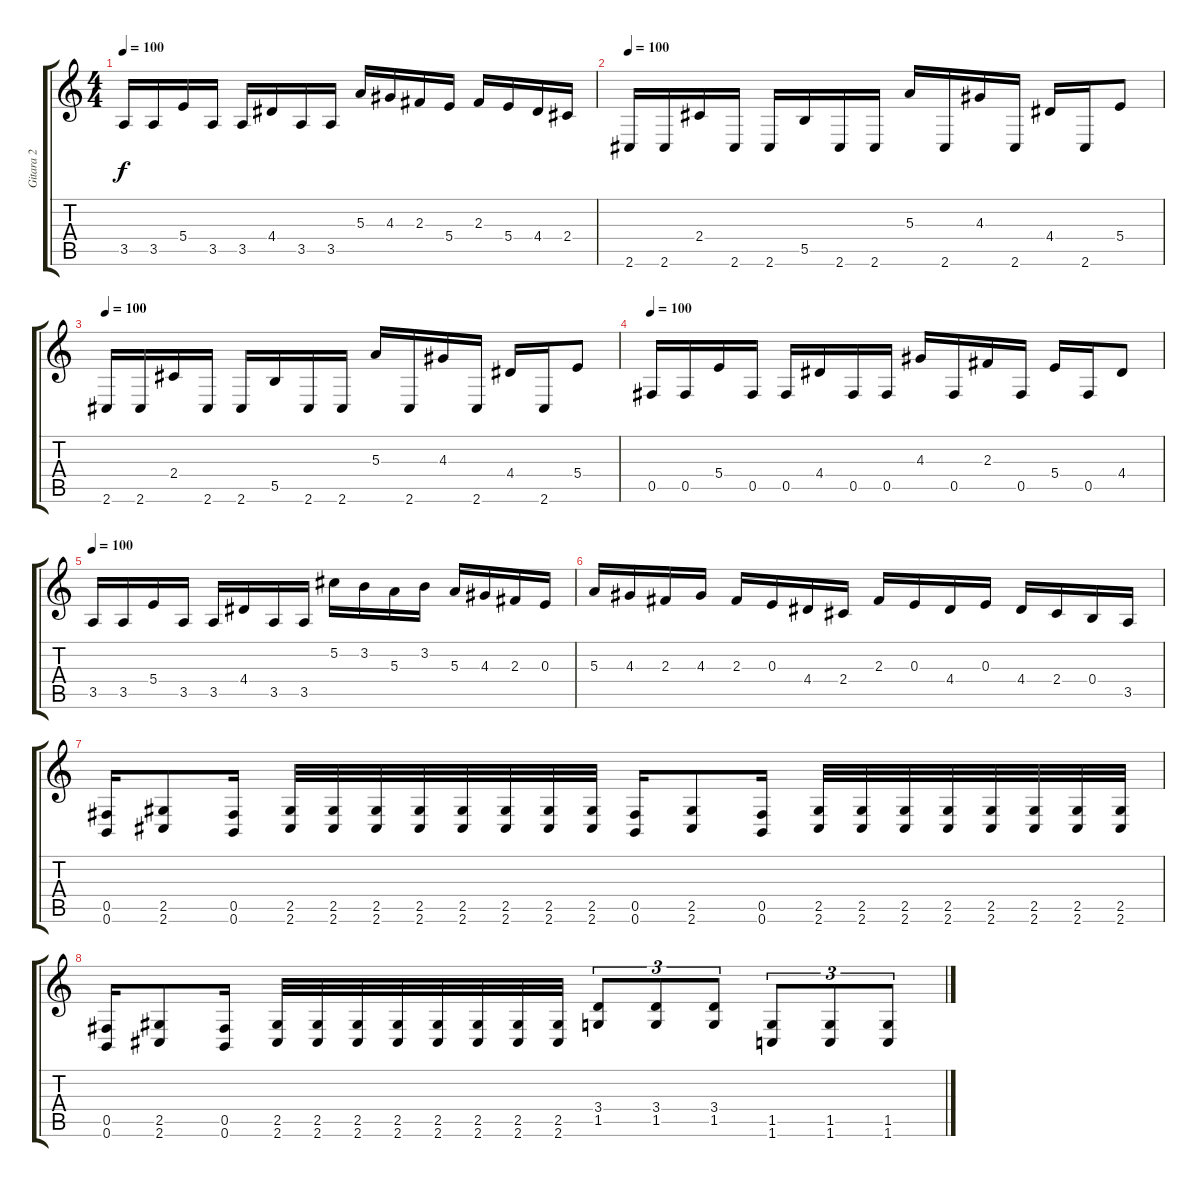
\track ("Gitara 2" "Gitara 2") {instrument overdrivenguitar}
\staff {score tabs}
\tuning (Db4 Ab3 E3 B2 Gb2 B1) {hide}
\ts (4 4)
\tempo 100
\clef g2
\ks c
3.5.16{dy f} 3.5.16 5.4.16 3.5.16 3.5.16 4.4.16 3.5.16 3.5.16 5.3.16 4.3.16 2.3.16 5.4.16 2.3.16 5.4.16 4.4.16 2.4.16 |
\tempo 100
2.6.16 2.6.16 2.4.16 2.6.16 2.6.16 5.5.16 2.6.16 2.6.16 5.3.16 2.6.16 4.3.16 2.6.16 4.4.16 2.6.16 5.4.8 |
\tempo 100
2.6.16 2.6.16 2.4.16 2.6.16 2.6.16 5.5.16 2.6.16 2.6.16 5.3.16 2.6.16 4.3.16 2.6.16 4.4.16 2.6.16 5.4.8 |
\tempo 100
0.5.16 0.5.16 5.4.16 0.5.16 0.5.16 4.4.16 0.5.16 0.5.16 4.3.16 0.5.16 2.3.16 0.5.16 5.4.16 0.5.16 4.4.8 |
\tempo 100
3.5.16 3.5.16 5.4.16 3.5.16 3.5.16 4.4.16 3.5.16 3.5.16 5.2.16 3.2.16 5.3.16 3.2.16 5.3.16 4.3.16 2.3.16 0.3.16 |
5.3.16 4.3.16 2.3.16 4.3.16 2.3.16 0.3.16 4.4.16 2.4.16 2.3.16 0.3.16 4.4.16 0.3.16 4.4.16 2.4.16 0.4.16 3.5.16 |
(0.5 0.6).16 (2.5 2.6).8 (0.5 0.6).16 (2.5 2.6).32 (2.5 2.6).32 (2.5 2.6).32 (2.5 2.6).32 (2.5 2.6).32 (2.5 2.6).32 (2.5 2.6).32 (2.5 2.6).32 (0.5 0.6).16 (2.5 2.6).8 (0.5 0.6).16 (2.5 2.6).32 (2.5 2.6).32 (2.5 2.6).32 (2.5 2.6).32 (2.5 2.6).32 (2.5 2.6).32 (2.5 2.6).32 (2.5 2.6).32 |
(0.5 0.6).16 (2.5 2.6).8 (0.5 0.6).16 (2.5 2.6).32 (2.5 2.6).32 (2.5 2.6).32 (2.5 2.6).32 (2.5 2.6).32 (2.5 2.6).32 (2.5 2.6).32 (2.5 2.6).32 (3.4 1.5).8{tu (3 2)} (3.4 1.5).8{tu (3 2)} (3.4 1.5).8{tu (3 2)} (1.5 1.6).8{tu (3 2)} (1.5 1.6).8{tu (3 2)} (1.5 1.6).8{tu (3 2)}
